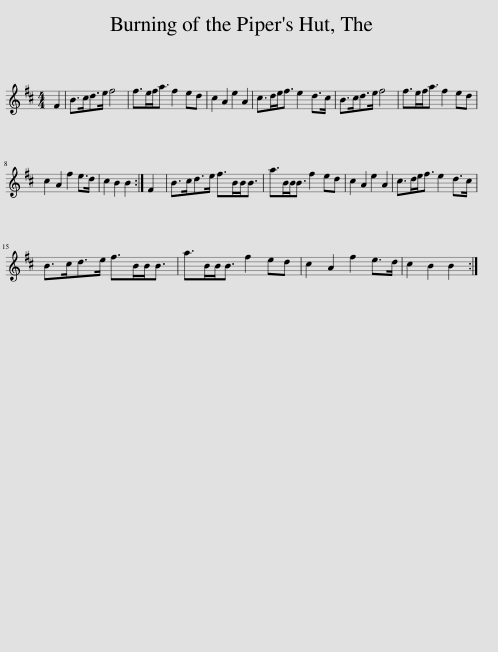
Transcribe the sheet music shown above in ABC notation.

X:1
L:1/8
M:4/4
I:linebreak $
K:Bmin
V:1 treble
V:1
 F2 | B>cd>e f4 | f>ef<a f2 ed | c2 A2 e2 A2 | c>de<f e2 d>c | %5
 B>cd>e f4 | f>ef<a f2 ed |$ c2 A2 f2 e>d | c2 B2 B2 :| F2 | %10
 B>cd>e f>BB<B | a>BB<B f2 ed | c2 A2 e2 A2 | c>de<f e2 d>c |$ B>cd>e f>BB<B | %15
 a>BB<B f2 ed | c2 A2 f2 e>d | c2 B2 B2 :| %18
